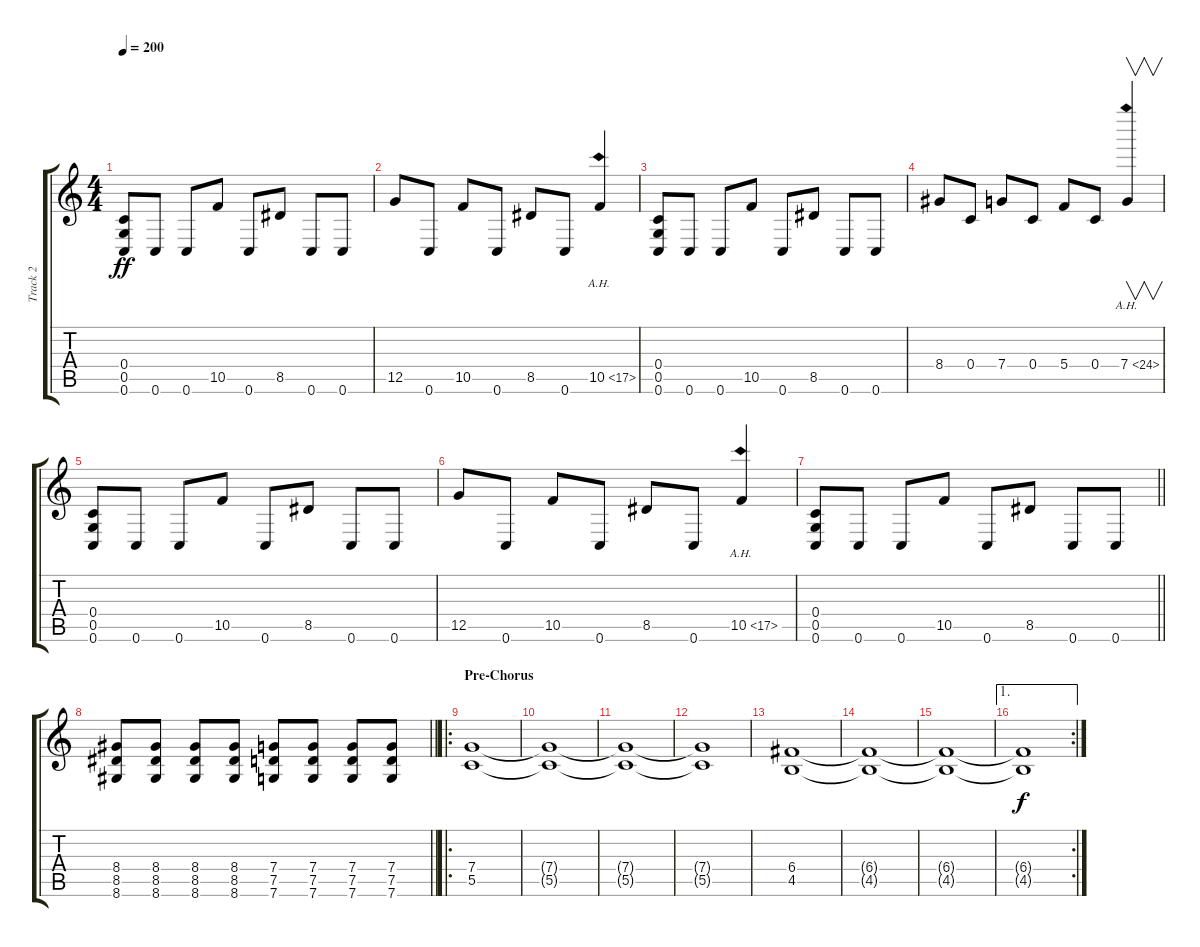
\track ("Track 2" "Track 2") {instrument overdrivenguitar}
\staff {score tabs}
\tuning (D4 A3 F3 C3 G2 C2) {hide}
\ts (4 4)
\tempo 200
\clef g2
\ks c
(0.4 0.5 0.6).8{dy ff} 0.6.8 0.6.8 10.5.8 0.6.8 8.5.8 0.6.8 0.6.8 |
12.5.8 0.6.8 10.5.8 0.6.8 8.5.8 0.6.8 10.5{ah 7}.4 |
(0.4 0.5 0.6).8 0.6.8 0.6.8 10.5.8 0.6.8 8.5.8 0.6.8 0.6.8 |
8.4.8 0.4.8 7.4.8 0.4.8 5.4.8 0.4.8 7.4{ah 17}.4{v} |
(0.4 0.5 0.6).8 0.6.8 0.6.8 10.5.8 0.6.8 8.5.8 0.6.8 0.6.8 |
12.5.8 0.6.8 10.5.8 0.6.8 8.5.8 0.6.8 10.5{ah 7}.4 |
\barLineRight lightlight
(0.4 0.5 0.6).8 0.6.8 0.6.8 10.5.8 0.6.8 8.5.8 0.6.8 0.6.8 |
\barLineRight lightlight
(8.4 8.5 8.6).8 (8.4 8.5 8.6).8 (8.4 8.5 8.6).8 (8.4 8.5 8.6).8 (7.4 7.5 7.6).8 (7.4 7.5 7.6).8 (7.4 7.5 7.6).8 (7.4 7.5 7.6).8 |
\ro
\section ("" "Pre-Chorus")
(7.4 5.5).1 |
(7.4{t} 5.5{t}).1 |
(7.4{t} 5.5{t}).1 |
(7.4{t} 5.5{t}).1 |
(6.4 4.5).1 |
(6.4{t} 4.5{t}).1 |
(6.4{t} 4.5{t}).1 |
\ae 1
\rc 2
(6.4{t} 4.5{t}).1{dy f}
